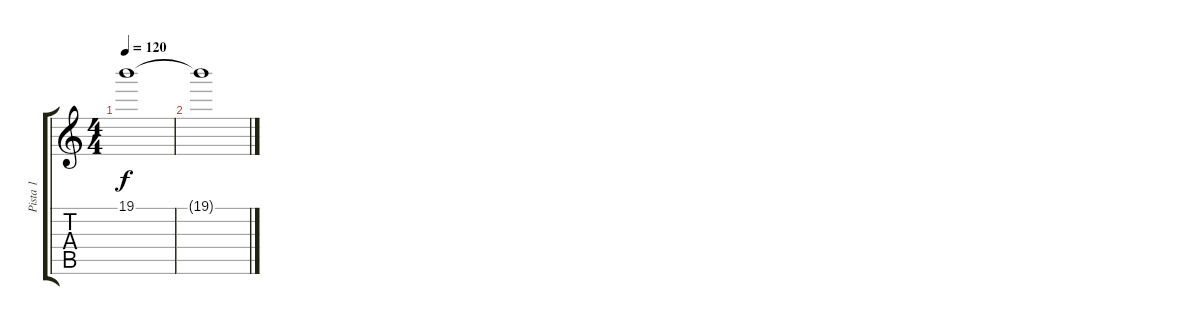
\track ("Pista 1" "Pista 1") {instrument distortionguitar}
\staff {score tabs}
\tuning (E4 B3 G3 D3 A2 E2) {hide}
\ts (4 4)
\tempo 120
\clef g2
\ks c
19.1.1{dy f} |
19.1{t}.1
